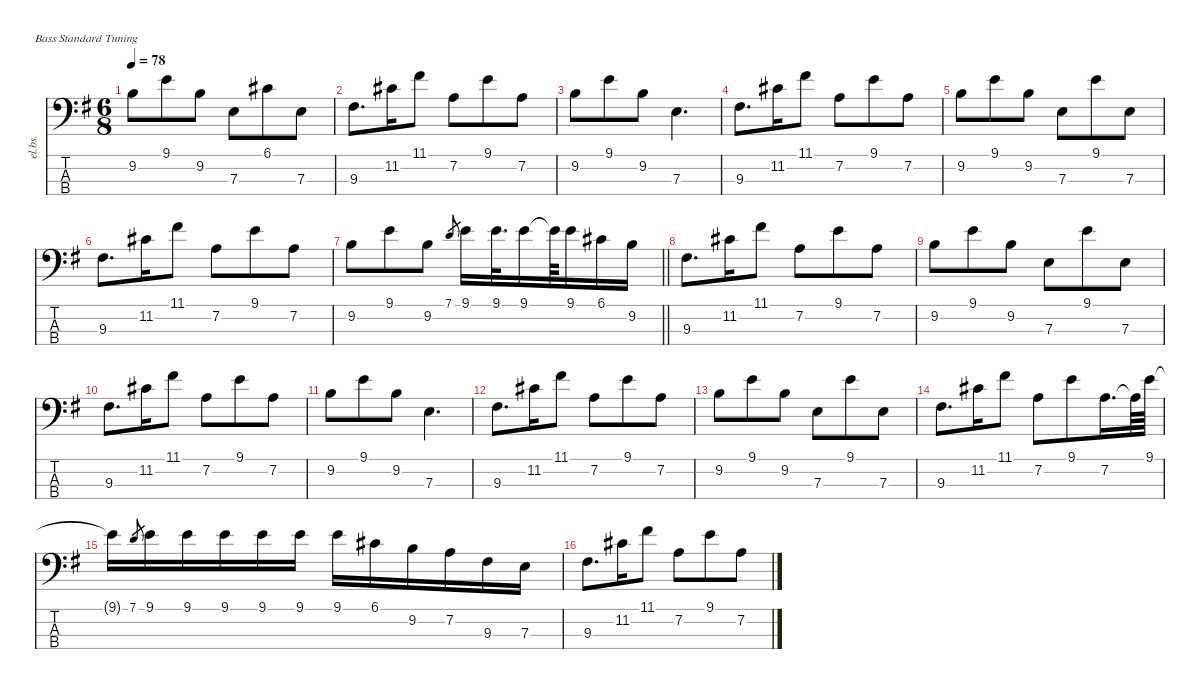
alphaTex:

\defaultSystemsLayout 4
\hideDynamics
\bracketExtendMode nobrackets
\otherSystemsTrackNameOrientation horizontal
\track ("Lead Cliff I" "el.bs.") {instrument electricbassfinger}
\staff {score tabs}
\tuning (G2 D2 A1 E1)
\ts (6 8)
\tempo 78
\clef f4
\ks eminor
9.2{acc forcenatural}.8{dy f beam Down} 9.1{acc forcenatural}.8{beam Down} 9.2{acc forcenatural}.8{beam Down} 7.3{acc forcenatural}.8{beam Down} 6.1{acc #}.8{beam Down} 7.3{acc forcenatural}.8{beam Down} |
9.3{acc #}.8{d beam Down} 11.2{acc #}.16{beam Down} 11.1{acc #}.8{beam Down} 7.2{acc forcenatural}.8{beam Down} 9.1{acc forcenatural}.8{beam Down} 7.2{acc forcenatural}.8{beam Down} |
9.2{acc forcenatural}.8{beam Down} 9.1{acc forcenatural}.8{beam Down} 9.2{acc forcenatural}.8{beam Down} 7.3{acc forcenatural}.4{d beam Down} |
9.3{acc #}.8{d beam Down} 11.2{acc #}.16{beam Down} 11.1{acc #}.8{beam Down} 7.2{acc forcenatural}.8{beam Down} 9.1{acc forcenatural}.8{beam Down} 7.2{acc forcenatural}.8{beam Down} |
9.2{acc forcenatural}.8{beam Down} 9.1{acc forcenatural}.8{beam Down} 9.2{acc forcenatural}.8{beam Down} 7.3{acc forcenatural}.8{beam Down} 9.1{acc forcenatural}.8{beam Down} 7.3{acc forcenatural}.8{beam Down} |
9.3{acc #}.8{d beam Down} 11.2{acc #}.16{beam Down} 11.1{acc #}.8{beam Down} 7.2{acc forcenatural}.8{beam Down} 9.1{acc forcenatural}.8{beam Down} 7.2{acc forcenatural}.8{beam Down} |
\barLineRight lightlight
9.2{acc forcenatural}.8{beam Down} 9.1{acc forcenatural}.8{beam Down} 9.2{acc forcenatural}.8{beam Down} 7.1{acc forcenatural}.8{gr dy mf beam Up} 9.1{acc forcenatural}.16{dy f beam Down} 9.1{acc forcenatural}.32{d beam Down} 9.1{acc forcenatural}.16{beam Down} 9.1{t acc forcenatural}.64{beam Down} 9.1{acc forcenatural}.16{beam Down} 6.1{acc #}.16{beam Down} 9.2{acc forcenatural}.16{beam Down} |
9.3{acc #}.8{d beam Down} 11.2{acc #}.16{beam Down} 11.1{acc #}.8{beam Down} 7.2{acc forcenatural}.8{beam Down} 9.1{acc forcenatural}.8{beam Down} 7.2{acc forcenatural}.8{beam Down} |
9.2{acc forcenatural}.8{beam Down} 9.1{acc forcenatural}.8{beam Down} 9.2{acc forcenatural}.8{beam Down} 7.3{acc forcenatural}.8{beam Down} 9.1{acc forcenatural}.8{beam Down} 7.3{acc forcenatural}.8{beam Down} |
9.3{acc #}.8{d beam Down} 11.2{acc #}.16{beam Down} 11.1{acc #}.8{beam Down} 7.2{acc forcenatural}.8{beam Down} 9.1{acc forcenatural}.8{beam Down} 7.2{acc forcenatural}.8{beam Down} |
9.2{acc forcenatural}.8{beam Down} 9.1{acc forcenatural}.8{beam Down} 9.2{acc forcenatural}.8{beam Down} 7.3{acc forcenatural}.4{d beam Down} |
9.3{acc #}.8{d beam Down} 11.2{acc #}.16{beam Down} 11.1{acc #}.8{beam Down} 7.2{acc forcenatural}.8{beam Down} 9.1{acc forcenatural}.8{beam Down} 7.2{acc forcenatural}.8{beam Down} |
9.2{acc forcenatural}.8{beam Down} 9.1{acc forcenatural}.8{beam Down} 9.2{acc forcenatural}.8{beam Down} 7.3{acc forcenatural}.8{beam Down} 9.1{acc forcenatural}.8{beam Down} 7.3{acc forcenatural}.8{beam Down} |
9.3{acc #}.8{d beam Down} 11.2{acc #}.16{beam Down} 11.1{acc #}.8{beam Down} 7.2{acc forcenatural}.8{beam Down} 9.1{acc forcenatural}.8{beam Down} 7.2{acc forcenatural}.16{d beam Down} 7.2{t acc forcenatural}.64{beam Down} 9.1{acc forcenatural}.64{beam Down} |
9.1{t acc forcenatural}.16{beam Down} 7.1{acc forcenatural}.8{gr dy pp beam Up} 9.1{acc forcenatural}.16{dy f beam Down} 9.1{acc forcenatural}.16{beam Down} 9.1{acc forcenatural}.16{beam Down} 9.1{acc forcenatural}.16{beam Down} 9.1{acc forcenatural}.16{beam Down} 9.1{acc forcenatural}.16{beam Down} 6.1{acc #}.16{beam Down} 9.2{acc forcenatural}.16{beam Down} 7.2{acc forcenatural}.16{beam Down} 9.3{acc #}.16{beam Down} 7.3{acc forcenatural}.16{beam Down} |
9.3{acc #}.8{d beam Down} 11.2{acc #}.16{beam Down} 11.1{acc #}.8{beam Down} 7.2{acc forcenatural}.8{beam Down} 9.1{acc forcenatural}.8{beam Down} 7.2{acc forcenatural}.8{beam Down}
